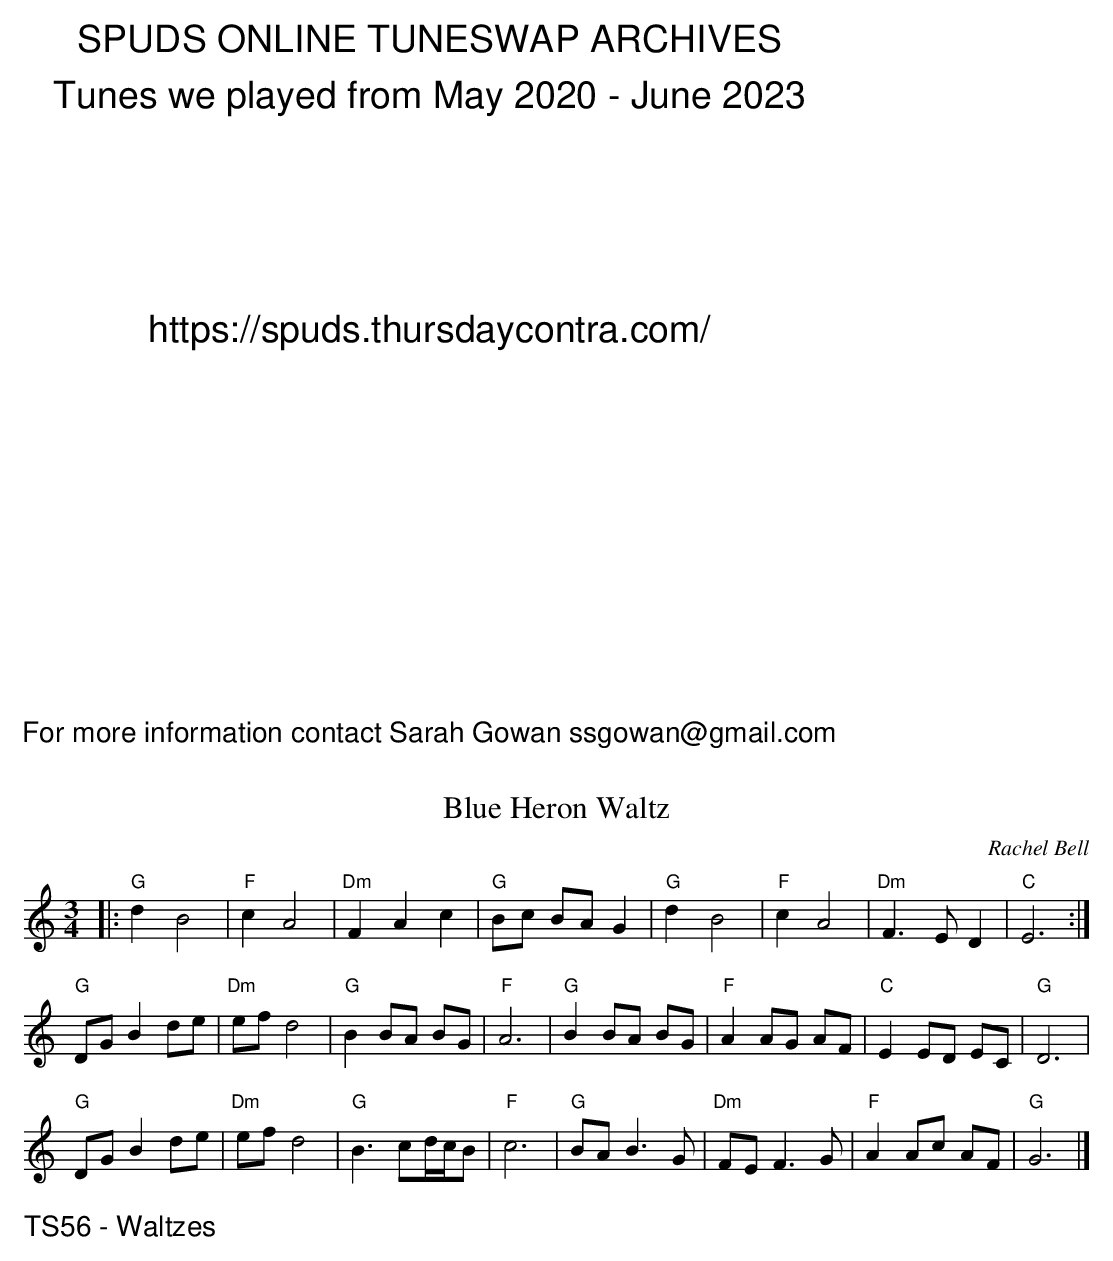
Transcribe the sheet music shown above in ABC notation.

X:1
T:Blue Heron Waltz
C:Rachel Bell
M:3/4
L:1/8
K:C
|:"G"d2B4|"F"c2A4|"Dm"F2A2c2|"G"Bc BA G2|\
"G"d2B4|"F"c2A4|"Dm"F3ED2|"C"E6:|
"G"DGB2de|"Dm"efd4|"G"B2BA BG|"F"A6|\
"G"B2BA BG|"F"A2AG AF|"C"E2ED EC|"G"D6|
"G"DGB2de|"Dm"efd4|"G"B3cd/c/B|"F"c6|\
"G"BAB3G|"Dm"FEF3G|"F"A2Ac AF|"G"G6|]
